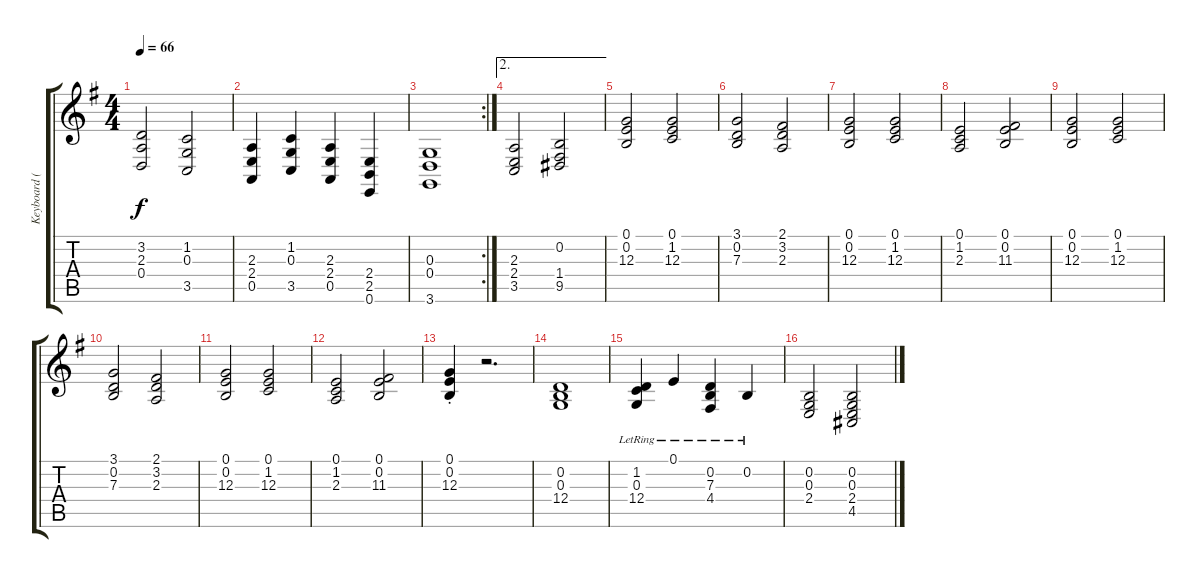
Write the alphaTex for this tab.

\track ("Keyboard (Organ)" "Keyboard (") {instrument stringensemble1}
\staff {score tabs}
\tuning (E4 B3 G3 D3 A2 E2) {hide}
\ts (4 4)
\tempo 66
\clef g2
\ks g
(3.2 2.3 0.4).2{dy f} (1.2 0.3 3.5).2 |
(2.3 2.4 0.5).4 (1.2 0.3 3.5).4 (2.3 2.4 0.5).4 (2.4 2.5 0.6).4 |
\rc 2
(0.3 0.4 3.6).1 |
\ae 2
(2.3 2.4 3.5).2 (0.2 1.4 9.5).2 |
(0.1 0.2 12.3).2 (0.1 1.2 12.3).2 |
(3.1 0.2 7.3).2 (2.1 3.2 2.3).2 |
(0.1 0.2 12.3).2 (0.1 1.2 12.3).2 |
(0.1 1.2 2.3).2 (0.1 0.2 11.3).2 |
(0.1 0.2 12.3).2 (0.1 1.2 12.3).2 |
(3.1 0.2 7.3).2 (2.1 3.2 2.3).2 |
(0.1 0.2 12.3).2 (0.1 1.2 12.3).2 |
(0.1 1.2 2.3).2 (0.1 0.2 11.3).2 |
(0.1 0.2 12.3{st}).4{volume 0} r.2{d} |
(0.2 0.3 12.4).1{volume 13} |
(1.2{lr} 0.3{lr} 12.4{lr}).4 0.1{lr}.4 (0.2{lr} 7.3{lr} 4.4{lr}).4 0.2{lr}.4 |
(0.2 0.3 2.4).2 (0.2 0.3 2.4 4.5).2
